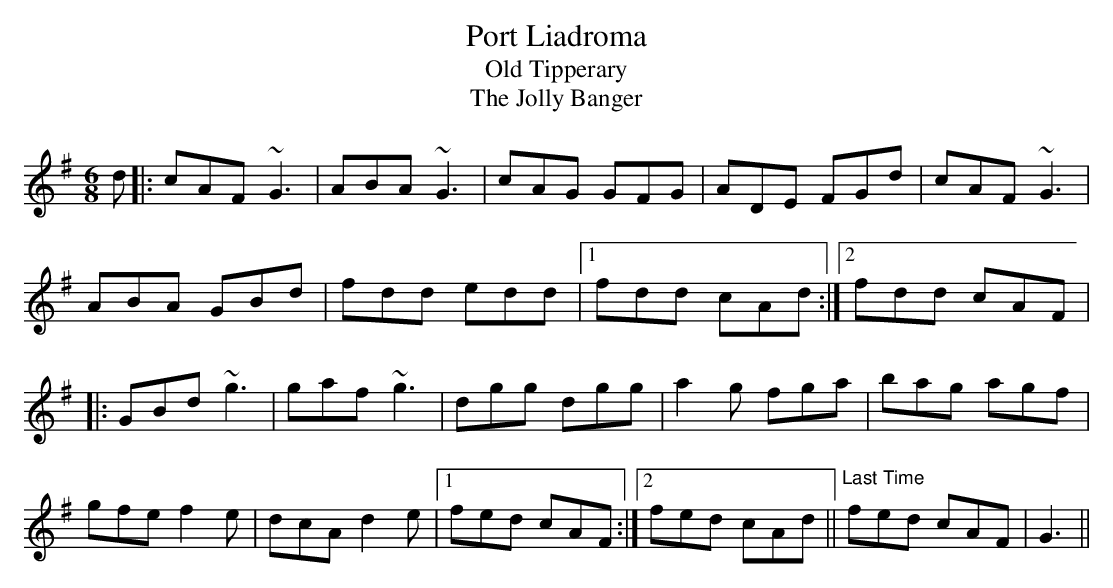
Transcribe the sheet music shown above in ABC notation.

X:1
T:Port Liadroma
T:Old Tipperary
T:The Jolly Banger
M:6/8
L:1/8
K:G
d|:cAF ~G3|ABA ~G3|cAG GFG|ADE FGd|cAF ~G3|
ABA GBd| fdd edd|1fdd cAd:|2fdd cAF|
|:GBd ~g3|gaf ~g3|dgg dgg|a2 g fga|bag agf|
gfe f2 e|dcA d2 e|1fed cAF:|2fed cAd||"Last Time"fed cAF|G3||
